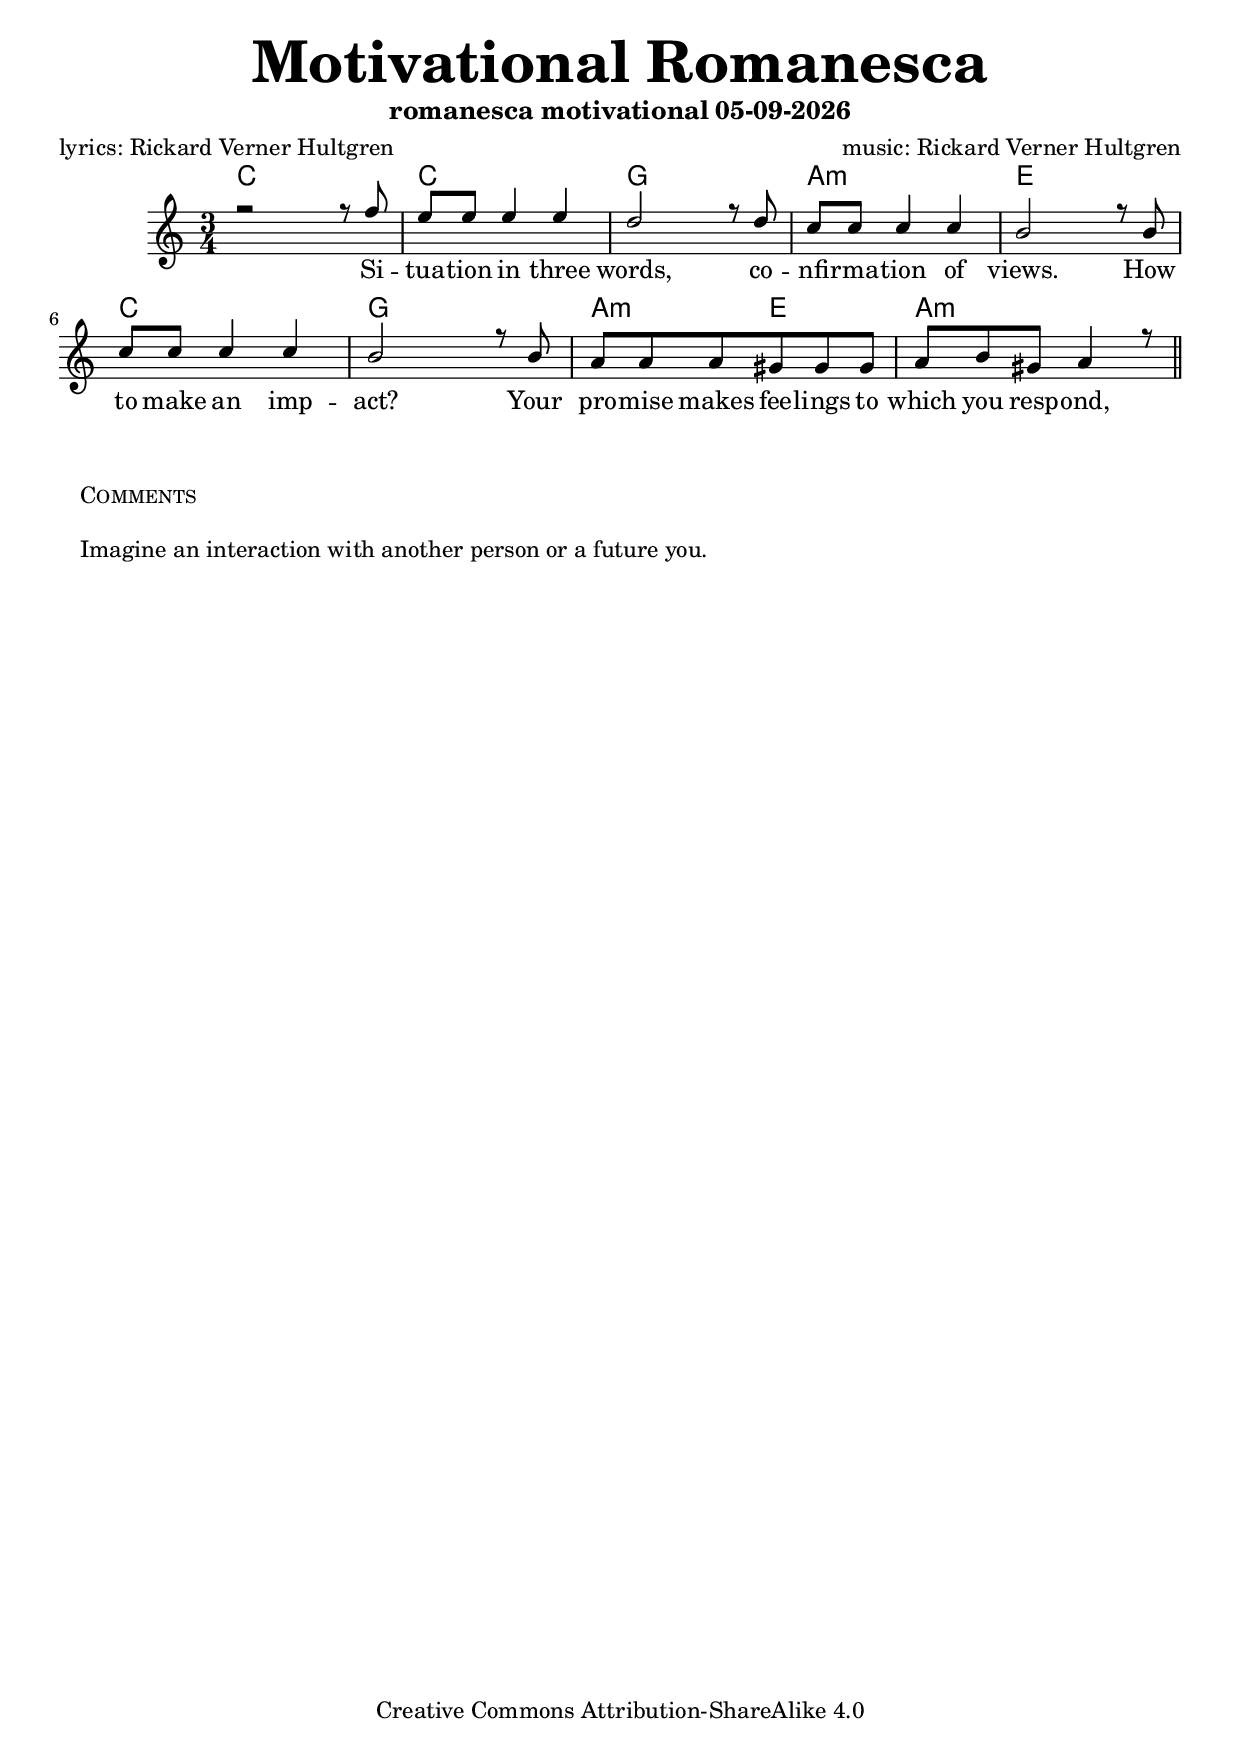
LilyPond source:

%%
%%Copyright 2018 Rickard Verner Hultgren
%%Redistribution and use in source and binary forms, with or without modification, are permitted provided that the following conditions are met:
%%1. Redistributions of source code must retain the above copyright notice, this list of conditions and the following disclaimer.
%%2. Redistributions in binary form must reproduce the above copyright notice, this list of conditions and the following disclaimer in the documentation and/or other materials provided with the distribution.
%%THIS SOFTWARE IS PROVIDED BY THE COPYRIGHT HOLDERS AND CONTRIBUTORS "AS IS" AND ANY EXPRESS OR IMPLIED WARRANTIES, INCLUDING, BUT NOT LIMITED TO, THE IMPLIED WARRANTIES OF MERCHANTABILITY AND FITNESS FOR A PARTICULAR PURPOSE ARE DISCLAIMED. IN NO EVENT SHALL THE COPYRIGHT HOLDER OR CONTRIBUTORS BE LIABLE FOR ANY DIRECT, INDIRECT, INCIDENTAL, SPECIAL, EXEMPLARY, OR CONSEQUENTIAL DAMAGES (INCLUDING, BUT NOT LIMITED TO, PROCUREMENT OF SUBSTITUTE GOODS OR SERVICES; LOSS OF USE, DATA, OR PROFITS; OR BUSINESS INTERRUPTION) HOWEVER CAUSED AND ON ANY THEORY OF LIABILITY, WHETHER IN CONTRACT, STRICT LIABILITY, OR TORT (INCLUDING NEGLIGENCE OR OTHERWISE) ARISING IN ANY WAY OUT OF THE USE OF THIS SOFTWARE, EVEN IF ADVISED OF THE POSSIBILITY OF SUCH DAMAGE.


\version "2.18.2"
 
%%\include "svenska.ly"
%%\include "english.ly"

swing = \mark \markup { 
  \line \general-align #Y #DOWN { 
  \score { \new Staff \with {
    fontSize = #-2
    \override StaffSymbol #'line-count = #0 
    \override VerticalAxisGroup #'Y-extent = #'(0 . 0)
  }
  \relative { 
    \stemUp 
    \override Score.SpacingSpanner 
      #'common-shortest-duration = #(ly:make-moment 3 16)
    \override Beam #'positions = #'(2.5 . 2.5)
  }}
  
  }
}

date = #(strftime "%d-%m-%Y" (localtime (current-time)))

italic = {
  \override Lyrics.LyricText.font-shape = #'italic
  
}

bold = {

  \override Lyrics.LyricText.font-series = #'bold
}

normal = {
  \revert Lyrics.LyricText.font-shape
  \revert Lyrics.LyricText.font-series
}


\header {
  title = \markup {  \fontsize #4"Motivational Romanesca"}
  subtitle = \markup {  "romanesca motivational" \date }
  poet = "lyrics: Rickard Verner Hultgren"
  composer = "music: Rickard Verner Hultgren"
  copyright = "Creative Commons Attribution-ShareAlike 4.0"
}

keyTime = { \key c \major \time 3/4 }
ManualOneVoiceOneMusic = \relative c' {

      
  		%r2 r4 r8 d'8
  		r2 r8 f'8
  		e8 e8 e4 e 
                d2 r8 d8
                c8 c8 c4 c
                b2 r8 b8
                %b2 r8 b8
		c8 c8 c4 c
		%b2.
		b2 r8 b8
		a8 a a gis gis gis
                a b gis a4 r8 ||

        	
		
}


ManualTwoTwoMusic = \relative c {
 <b d f g>1 <c d f a >1  <c e g>1 <b d f g>1 <c e g>1 <c e g>1 <c e g>1 <c e g>1 <c d f a>1 <c d f a>1 <c e g>1 <c e g>1 \bar ":|"
}



\layout {
  \context {
    \Score
    proportionalNotationDuration = #(ly:make-moment 1 4)
    
  }
}

\score {
  <<  % PianoStaff and Pedal Staff must be simultaneous
    \new PianoStaff <<
      \chords { c2. c2. g2. a2.:m e2. c2. g2. a4.:m e4. a2.:m}
      \new Staff = "ManualOne" <<
\textLengthOn
s1*6^\markup {  }
\keyTime  % set key and time signature
        \clef "treble"
        \new Voice {
          \swing
          \voiceOne
         
          \ManualOneVoiceOneMusic
          \bar "||"
        }
        \addlyrics {
        Si -- tua -- tion in three words, co -- nfi -- rma -- tion of views. How to make an imp -- act? Your pro -- mise makes fee -- lings to which you resp -- ond,
        What I praise and blame, de -- ter -- mines the fair roles. See dares, mu -- tua -- lize, and re -- ass -- ay what to do first.
        [Name]'s role is to ---. The fair goal is to ---. Cre -- ate a win win game. Re -- ass -- ay what to do first.
        } 
      >>  % end ManualOne Staff context
      %%\new Staff = "ManualTwo" \with {

      
      %%} <<
      %%  \keyTime
      %%  \clef "bass"
      %%  \new Voice {
      %%    \ManualTwoTwoMusic
      %%   \bar "||"
      %%  }
       
      %%>>   % end ManualTwo Staff context
      
    >>
>>    
\layout {}
\midi {\tempo 4 = 90}
}
    
    




#(define-markup-list-command (paragraph layout props args) (markup-list?)
  (interpret-markup-list layout props
   (make-justified-lines-markup-list (cons (make-hspace-markup 2) args))))

\markuplist {
    \vspace #2
    \paragraph { \smallCaps{Comments}}
    \vspace #.75
    \paragraph {Imagine an interaction with another person or a future you.}
  }
